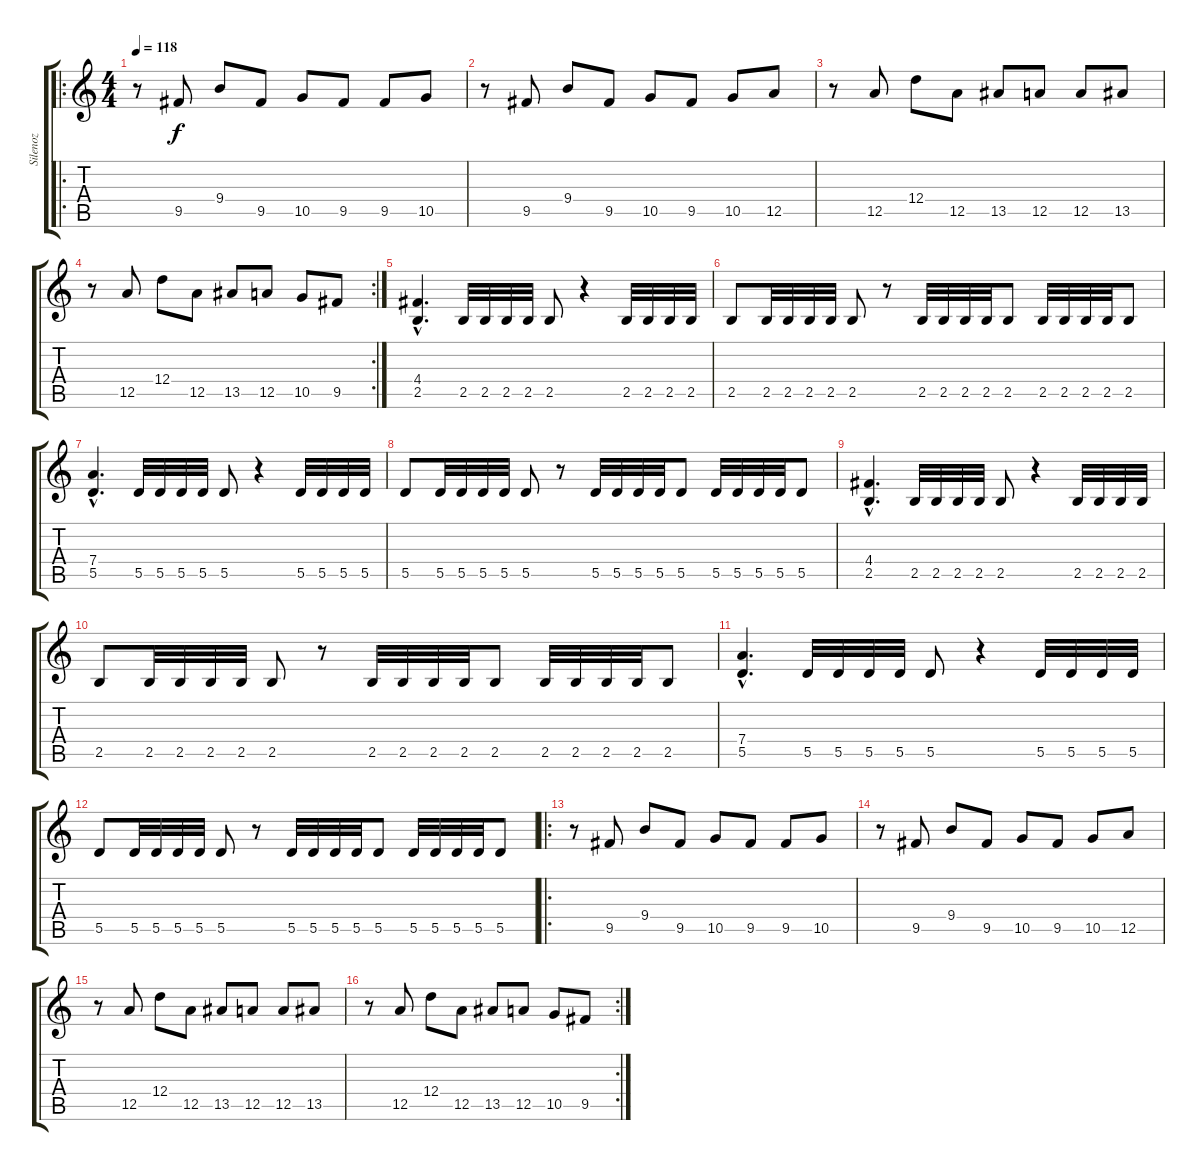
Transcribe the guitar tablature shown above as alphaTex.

\track ("Silenoz" "Silenoz") {instrument distortionguitar}
\staff {score tabs}
\tuning (E4 B3 G3 D3 A2 E2) {hide}
\ro
\ts (4 4)
\tempo 118
\clef g2
\ks c
r.8{dy f} 9.5.8 9.4.8 9.5.8 10.5.8 9.5.8 9.5.8 10.5.8 |
r.8 9.5.8 9.4.8 9.5.8 10.5.8 9.5.8 10.5.8 12.5.8 |
r.8 12.5.8 12.4.8 12.5.8 13.5.8 12.5.8 12.5.8 13.5.8 |
\rc 2
r.8 12.5.8 12.4.8 12.5.8 13.5.8 12.5.8 10.5.8 9.5.8 |
(4.4{hac} 2.5{hac}).4{d} 2.5.32 2.5.32 2.5.32 2.5.32 2.5.8 r.4 2.5.32 2.5.32 2.5.32 2.5.32 |
2.5.8 2.5.32 2.5.32 2.5.32 2.5.32 2.5.8 r.8 2.5.32 2.5.32 2.5.32 2.5.32 2.5.8 2.5.32 2.5.32 2.5.32 2.5.32 2.5.8 |
(7.4{hac} 5.5{hac}).4{d} 5.5.32 5.5.32 5.5.32 5.5.32 5.5.8 r.4 5.5.32 5.5.32 5.5.32 5.5.32 |
5.5.8 5.5.32 5.5.32 5.5.32 5.5.32 5.5.8 r.8 5.5.32 5.5.32 5.5.32 5.5.32 5.5.8 5.5.32 5.5.32 5.5.32 5.5.32 5.5.8 |
(4.4{hac} 2.5{hac}).4{d} 2.5.32 2.5.32 2.5.32 2.5.32 2.5.8 r.4 2.5.32 2.5.32 2.5.32 2.5.32 |
2.5.8 2.5.32 2.5.32 2.5.32 2.5.32 2.5.8 r.8 2.5.32 2.5.32 2.5.32 2.5.32 2.5.8 2.5.32 2.5.32 2.5.32 2.5.32 2.5.8 |
(7.4{hac} 5.5{hac}).4{d} 5.5.32 5.5.32 5.5.32 5.5.32 5.5.8 r.4 5.5.32 5.5.32 5.5.32 5.5.32 |
5.5.8 5.5.32 5.5.32 5.5.32 5.5.32 5.5.8 r.8 5.5.32 5.5.32 5.5.32 5.5.32 5.5.8 5.5.32 5.5.32 5.5.32 5.5.32 5.5.8 |
\ro
r.8 9.5.8 9.4.8 9.5.8 10.5.8 9.5.8 9.5.8 10.5.8 |
r.8 9.5.8 9.4.8 9.5.8 10.5.8 9.5.8 10.5.8 12.5.8 |
r.8 12.5.8 12.4.8 12.5.8 13.5.8 12.5.8 12.5.8 13.5.8 |
\rc 2
r.8 12.5.8 12.4.8 12.5.8 13.5.8 12.5.8 10.5.8 9.5.8
